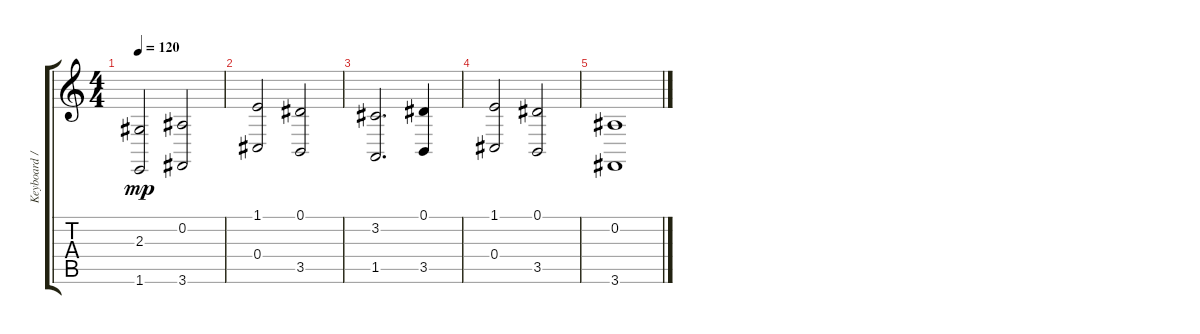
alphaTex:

\track ("Keyboard / Strings" "Keyboard /") {instrument stringensemble1}
\staff {score tabs}
\tuning (Eb4 Bb3 Gb3 Db3 Ab2 Eb2) {hide}
\ts (4 4)
\tempo 120
\clef g2
\ks c
(2.3 1.6).2{dy mp} (0.2 3.6).2 |
(1.1 0.4).2 (0.1 3.5).2 |
(3.2 1.5).2{d} (0.1 3.5).4 |
(1.1 0.4).2 (0.1 3.5).2 |
(0.2 3.6).1
